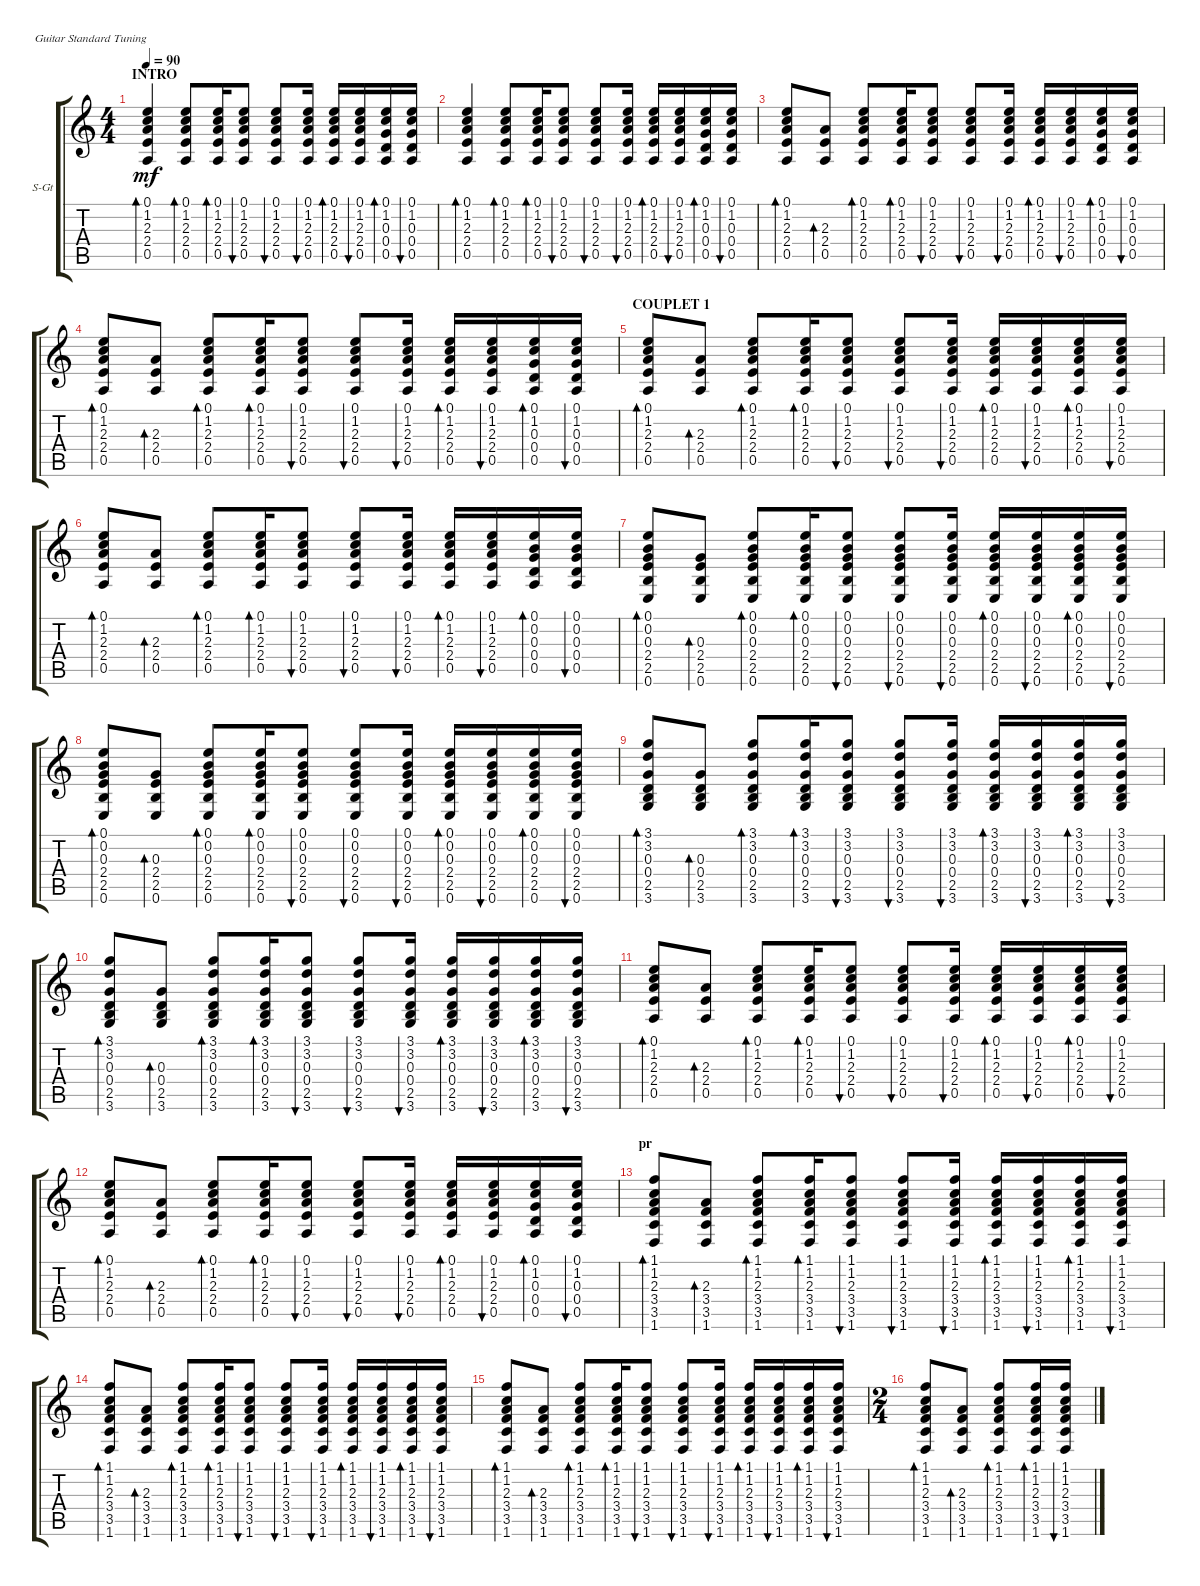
\defaultSystemsLayout 4
\bracketExtendMode groupsimilarinstruments
\firstSystemTrackNameOrientation horizontal
\otherSystemsTrackNameOrientation horizontal
\track ("Steel Guitar" "S-Gt") {instrument acousticguitarsteel}
\staff {score tabs}
\tuning (E4 B3 G3 D3 A2 E2)
\ts (4 4)
\section ("" "INTRO")
\tempo 90
\clef g2
\ks c
(0.5 2.4 2.3 1.2 0.1).4{bd 30 dy mf instrument acousticguitarsteel} (0.5 2.4 2.3 1.2 0.1).8{bd 30} (0.5 2.4 2.3 1.2 0.1).16{bd 30} (0.5 2.4 2.3 1.2 0.1).8{bu 30} (0.5 2.4 2.3 1.2 0.1).8{bu 30} (0.5 2.4 2.3 1.2 0.1).16{bu 30} (0.5 2.4 2.3 1.2 0.1).16{bd 30} (0.5 2.4 2.3 1.2 0.1).16{bu 30} (0.5 0.4 0.3 1.2 0.1).16{bd 30} (0.5 0.4 0.3 1.2 0.1).16{bu 30} |
(0.5 2.4 2.3 1.2 0.1).4{bd 30} (0.5 2.4 2.3 1.2 0.1).8{bd 30} (0.5 2.4 2.3 1.2 0.1).16{bd 30} (0.5 2.4 2.3 1.2 0.1).8{bu 30} (0.5 2.4 2.3 1.2 0.1).8{bu 30} (0.5 2.4 2.3 1.2 0.1).16{bu 30} (0.5 2.4 2.3 1.2 0.1).16{bd 30} (0.5 2.4 2.3 1.2 0.1).16{bu 30} (0.5 0.4 0.3 1.2 0.1).16{bd 30} (0.5 0.4 0.3 1.2 0.1).16{bu 30} |
(0.5 2.4 2.3 1.2 0.1).8{bd 30} (0.5 2.4 2.3).8{bd 30} (0.5 2.4 2.3 1.2 0.1).8{bd 30} (0.5 2.4 2.3 1.2 0.1).16{bd 30} (0.5 2.4 2.3 1.2 0.1).8{bu 30} (0.5 2.4 2.3 1.2 0.1).8{bu 30} (0.5 2.4 2.3 1.2 0.1).16{bu 30} (0.5 2.4 2.3 1.2 0.1).16{bd 30} (0.5 2.4 2.3 1.2 0.1).16{bu 30} (0.5 0.4 0.3 1.2 0.1).16{bd 30} (0.5 0.4 0.3 1.2 0.1).16{bu 30} |
(0.5 2.4 2.3 1.2 0.1).8{bd 30} (0.5 2.4 2.3).8{bd 30} (0.5 2.4 2.3 1.2 0.1).8{bd 30} (0.5 2.4 2.3 1.2 0.1).16{bd 30} (0.5 2.4 2.3 1.2 0.1).8{bu 30} (0.5 2.4 2.3 1.2 0.1).8{bu 30} (0.5 2.4 2.3 1.2 0.1).16{bu 30} (0.5 2.4 2.3 1.2 0.1).16{bd 30} (0.5 2.4 2.3 1.2 0.1).16{bu 30} (0.5 0.4 0.3 1.2 0.1).16{bd 30} (0.5 0.4 0.3 1.2 0.1).16{bu 30} |
\section ("" "COUPLET 1")
(0.5 2.4 2.3 1.2 0.1).8{bd 30} (0.5 2.4 2.3).8{bd 30} (0.5 2.4 2.3 1.2 0.1).8{bd 30} (0.5 2.4 2.3 1.2 0.1).16{bd 30} (0.5 2.4 2.3 1.2 0.1).8{bu 30} (0.5 2.4 2.3 1.2 0.1).8{bu 30} (0.5 2.4 2.3 1.2 0.1).16{bu 30} (0.5 2.4 2.3 1.2 0.1).16{bd 30} (0.5 2.4 2.3 1.2 0.1).16{bu 30} (0.5 2.4 2.3 1.2 0.1).16{bd 30} (0.5 2.4 2.3 1.2 0.1).16{bu 30} |
(0.5 2.4 2.3 1.2 0.1).8{bd 30} (0.5 2.4 2.3).8{bd 30} (0.5 2.4 2.3 1.2 0.1).8{bd 30} (0.5 2.4 2.3 1.2 0.1).16{bd 30} (0.5 2.4 2.3 1.2 0.1).8{bu 30} (0.5 2.4 2.3 1.2 0.1).8{bu 30} (0.5 2.4 2.3 1.2 0.1).16{bu 30} (0.5 2.4 2.3 1.2 0.1).16{bd 30} (0.5 2.4 2.3 1.2 0.1).16{bu 30} (0.5 0.4 0.3 0.2 0.1).16{bd 30} (0.5 0.4 0.3 0.2 0.1).16{bu 30} |
(2.5 2.4 0.3 0.2 0.1 0.6).8{bd 30} (2.5 2.4 0.3 0.6).8{bd 30} (2.5 2.4 0.3 0.2 0.1 0.6).8{bd 30} (2.5 2.4 0.3 0.2 0.1 0.6).16{bd 30} (2.5 2.4 0.3 0.2 0.1 0.6).8{bu 30} (2.5 2.4 0.3 0.2 0.1 0.6).8{bu 30} (2.5 2.4 0.3 0.2 0.1 0.6).16{bu 30} (2.5 2.4 0.3 0.2 0.1 0.6).16{bd 30} (2.5 2.4 0.3 0.2 0.1 0.6).16{bu 30} (2.5 2.4 0.3 0.2 0.1 0.6).16{bd 30} (2.5 2.4 0.3 0.2 0.1 0.6).16{bu 30} |
(2.5 2.4 0.3 0.2 0.1 0.6).8{bd 30} (2.5 2.4 0.3 0.6).8{bd 30} (2.5 2.4 0.3 0.2 0.1 0.6).8{bd 30} (2.5 2.4 0.3 0.2 0.1 0.6).16{bd 30} (2.5 2.4 0.3 0.2 0.1 0.6).8{bu 30} (2.5 2.4 0.3 0.2 0.1 0.6).8{bu 30} (2.5 2.4 0.3 0.2 0.1 0.6).16{bu 30} (2.5 2.4 0.3 0.2 0.1 0.6).16{bd 30} (2.5 2.4 0.3 0.2 0.1 0.6).16{bu 30} (2.5 2.4 0.3 0.2 0.1 0.6).16{bd 30} (2.5 2.4 0.3 0.2 0.1 0.6).16{bu 30} |
(2.5 0.4 0.3 3.2 3.1 3.6).8{bd 30} (2.5 0.4 0.3 3.6).8{bd 30} (2.5 0.4 0.3 3.2 3.1 3.6).8{bd 30} (2.5 0.4 0.3 3.2 3.1 3.6).16{bd 30} (2.5 0.4 0.3 3.2 3.1 3.6).8{bu 30} (2.5 0.4 0.3 3.2 3.1 3.6).8{bu 30} (2.5 0.4 0.3 3.2 3.1 3.6).16{bu 30} (2.5 0.4 0.3 3.2 3.1 3.6).16{bd 30} (2.5 0.4 0.3 3.2 3.1 3.6).16{bu 30} (2.5 0.4 0.3 3.2 3.1 3.6).16{bd 30} (2.5 0.4 0.3 3.2 3.1 3.6).16{bu 30} |
(2.5 0.4 0.3 3.2 3.1 3.6).8{bd 30} (2.5 0.4 0.3 3.6).8{bd 30} (2.5 0.4 0.3 3.2 3.1 3.6).8{bd 30} (2.5 0.4 0.3 3.2 3.1 3.6).16{bd 30} (2.5 0.4 0.3 3.2 3.1 3.6).8{bu 30} (2.5 0.4 0.3 3.2 3.1 3.6).8{bu 30} (2.5 0.4 0.3 3.2 3.1 3.6).16{bu 30} (2.5 0.4 0.3 3.2 3.1 3.6).16{bd 30} (2.5 0.4 0.3 3.2 3.1 3.6).16{bu 30} (2.5 0.4 0.3 3.2 3.1 3.6).16{bd 30} (2.5 0.4 0.3 3.2 3.1 3.6).16{bu 30} |
(0.5 2.4 2.3 1.2 0.1).8{bd 30} (0.5 2.4 2.3).8{bd 30} (0.5 2.4 2.3 1.2 0.1).8{bd 30} (0.5 2.4 2.3 1.2 0.1).16{bd 30} (0.5 2.4 2.3 1.2 0.1).8{bu 30} (0.5 2.4 2.3 1.2 0.1).8{bu 30} (0.5 2.4 2.3 1.2 0.1).16{bu 30} (0.5 2.4 2.3 1.2 0.1).16{bd 30} (0.5 2.4 2.3 1.2 0.1).16{bu 30} (0.5 2.4 2.3 1.2 0.1).16{bd 30} (0.5 2.4 2.3 1.2 0.1).16{bu 30} |
(0.5 2.4 2.3 1.2 0.1).8{bd 30} (0.5 2.4 2.3).8{bd 30} (0.5 2.4 2.3 1.2 0.1).8{bd 30} (0.5 2.4 2.3 1.2 0.1).16{bd 30} (0.5 2.4 2.3 1.2 0.1).8{bu 30} (0.5 2.4 2.3 1.2 0.1).8{bu 30} (0.5 2.4 2.3 1.2 0.1).16{bu 30} (0.5 2.4 2.3 1.2 0.1).16{bd 30} (0.5 2.4 2.3 1.2 0.1).16{bu 30} (0.5 0.4 0.3 1.2 0.1).16{bd 30} (0.5 0.4 0.3 1.2 0.1).16{bu 30} |
\section ("" "pr")
(3.5 3.4 2.3 1.2 1.1 1.6).8{bd 30} (3.5 3.4 2.3 1.6).8{bd 30} (3.5 3.4 2.3 1.2 1.1 1.6).8{bd 30} (3.5 3.4 2.3 1.2 1.1 1.6).16{bd 30} (3.5 3.4 2.3 1.2 1.1 1.6).8{bu 30} (3.5 3.4 2.3 1.2 1.1 1.6).8{bu 30} (3.5 3.4 2.3 1.2 1.1 1.6).16{bu 30} (3.5 3.4 2.3 1.2 1.1 1.6).16{bd 30} (3.5 3.4 2.3 1.2 1.1 1.6).16{bu 30} (3.5 3.4 2.3 1.2 1.1 1.6).16{bd 30} (3.5 3.4 2.3 1.2 1.1 1.6).16{bu 30} |
(3.5 3.4 2.3 1.2 1.1 1.6).8{bd 30} (3.5 3.4 2.3 1.6).8{bd 30} (3.5 3.4 2.3 1.2 1.1 1.6).8{bd 30} (3.5 3.4 2.3 1.2 1.1 1.6).16{bd 30} (3.5 3.4 2.3 1.2 1.1 1.6).8{bu 30} (3.5 3.4 2.3 1.2 1.1 1.6).8{bu 30} (3.5 3.4 2.3 1.2 1.1 1.6).16{bu 30} (3.5 3.4 2.3 1.2 1.1 1.6).16{bd 30} (3.5 3.4 2.3 1.2 1.1 1.6).16{bu 30} (3.5 3.4 2.3 1.2 1.1 1.6).16{bd 30} (3.5 3.4 2.3 1.2 1.1 1.6).16{bu 30} |
(3.5 3.4 2.3 1.2 1.1 1.6).8{bd 30} (3.5 3.4 2.3 1.6).8{bd 30} (3.5 3.4 2.3 1.2 1.1 1.6).8{bd 30} (3.5 3.4 2.3 1.2 1.1 1.6).16{bd 30} (3.5 3.4 2.3 1.2 1.1 1.6).8{bu 30} (3.5 3.4 2.3 1.2 1.1 1.6).8{bu 30} (3.5 3.4 2.3 1.2 1.1 1.6).16{bu 30} (3.5 3.4 2.3 1.2 1.1 1.6).16{bd 30} (3.5 3.4 2.3 1.2 1.1 1.6).16{bu 30} (3.5 3.4 2.3 1.2 1.1 1.6).16{bd 30} (3.5 3.4 2.3 1.2 1.1 1.6).16{bu 30} |
\ts (2 4)
(3.5 3.4 2.3 1.2 1.1 1.6).8{bd 30} (3.5 3.4 2.3 1.6).8{bd 30} (3.5 3.4 2.3 1.2 1.1 1.6).8{bd 30} (3.5 3.4 2.3 1.2 1.1 1.6).16{bd 30} (3.5 3.4 2.3 1.2 1.1 1.6).16{bu 30}
